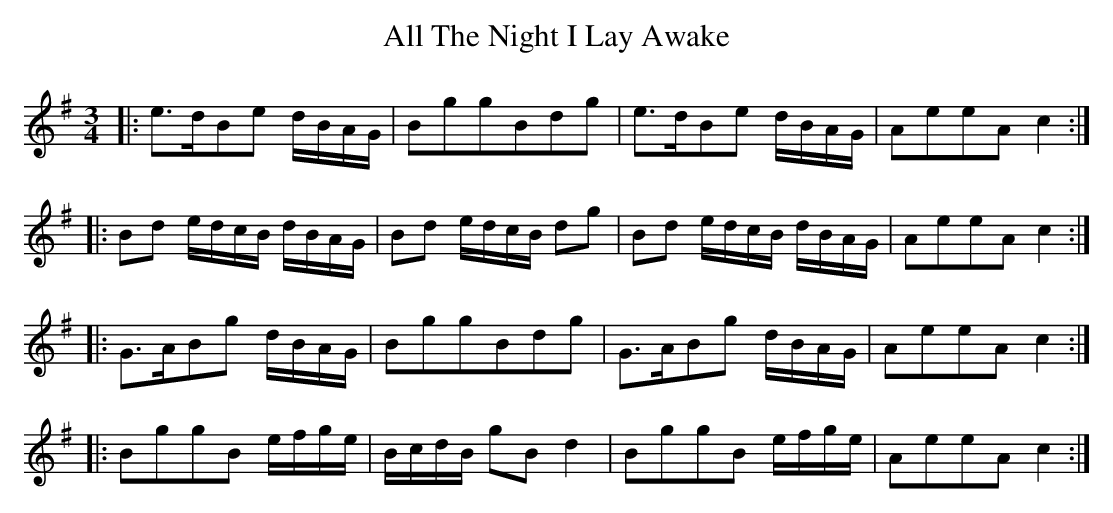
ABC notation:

X:1
T:All The Night I Lay Awake
M:3/4
L:1/16
K:G
|:\
e3dB2e2 dBAG | B2g2g2B2d2g2 |\
e3dB2e2 dBAG | A2e2e2A2 c4 :|
|:\
B2d2 edcB dBAG | B2d2 edcB d2g2 |\
B2d2 edcB dBAG | A2e2e2A2 c4 :|
|:\
G3AB2g2 dBAG | B2g2g2B2d2g2 |\
G3AB2g2 dBAG | A2e2e2A2 c4 :|
|:\
B2g2g2B2 efge | BcdB g2B2 d4 |\
B2g2g2B2 efge | A2e2e2A2 c4 :|
